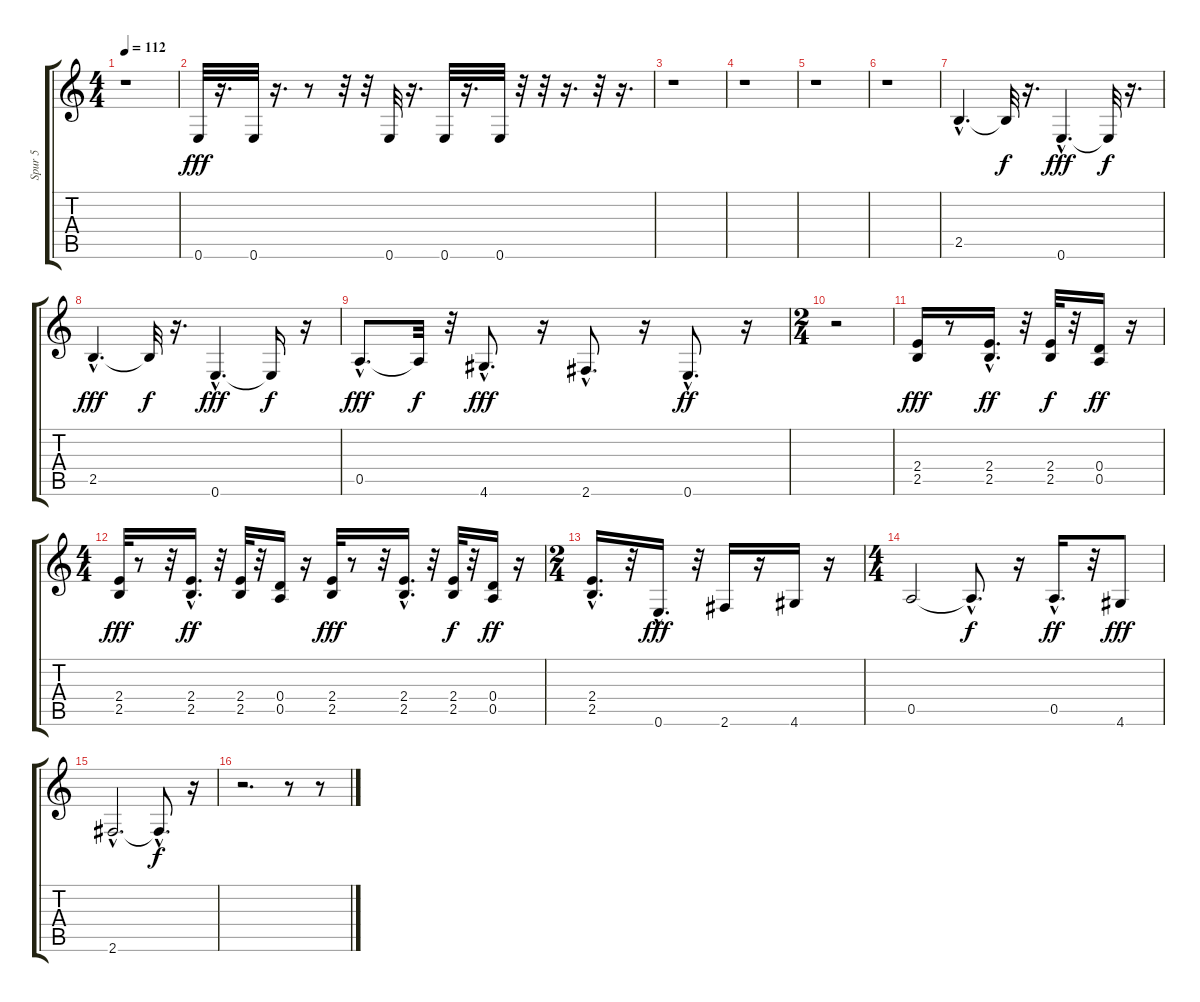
\track ("Spur 5" "Spur 5") {instrument electricguitarclean}
\staff {score tabs}
\tuning (E4 B3 G3 D3 A2 E2) {hide}
\ts (4 4)
\tempo 112
\clef g2
\ks c
r.1{dy fff} |
0.6.32 r.16{d} 0.6.32 r.16{d} r.8 r.32 r.32 0.6.32 r.16{d} 0.6.32 r.16{d} 0.6.32 r.32 r.32 r.16{d} r.32 r.16{d} |
r.1 |
r.1 |
r.1 |
r.1 |
2.5{hac}.4{d} 2.5{t}.32{dy f} r.16{d} 0.6{hac}.4{d dy fff} 0.6{t}.32{dy f} r.16{d} |
2.5{hac}.4{d dy fff} 2.5{t}.32{dy f} r.16{d} 0.6{hac}.4{d dy fff} 0.6{t}.16{dy f} r.16 |
0.5{hac}.8{d dy fff} 0.5{t}.32{dy f} r.32 4.6{hac}.8{d dy fff} r.16 2.6{hac}.8{d} r.16 0.6{hac}.8{d dy ff} r.16 |
\ts (2 4)
r.2 |
(2.4 2.5).16{dy fff} r.8 (2.4{hac} 2.5{hac}).16{d dy ff} r.32 (2.4 2.5).32{dy f} r.32 (0.4 0.5).16{dy ff} r.16 |
\ts (4 4)
(2.4 2.5).32{dy fff} r.8 r.32 (2.4{hac} 2.5{hac}).16{d dy ff} r.32 (2.4 2.5).32 r.32 (0.4 0.5).16 r.16 (2.4 2.5).32{dy fff} r.8 r.32 (2.4{hac} 2.5).16{d} r.32 (2.4 2.5).32{dy f} r.32 (0.4 0.5).16{dy ff} r.16 |
\ts (2 4)
(2.4 2.5{hac}).16{d} r.32 0.6{hac}.16{d dy fff} r.32 2.6.16 r.16 4.6.16 r.16 |
\ts (4 4)
0.5.2 0.5{hac t}.8{d dy f} r.16 0.5{hac}.16{d dy ff} r.32 4.6.8{dy fff} |
2.6{hac}.2{d} 2.6{hac t}.8{d dy f} r.16 |
r.2{d} r.8 r.8
